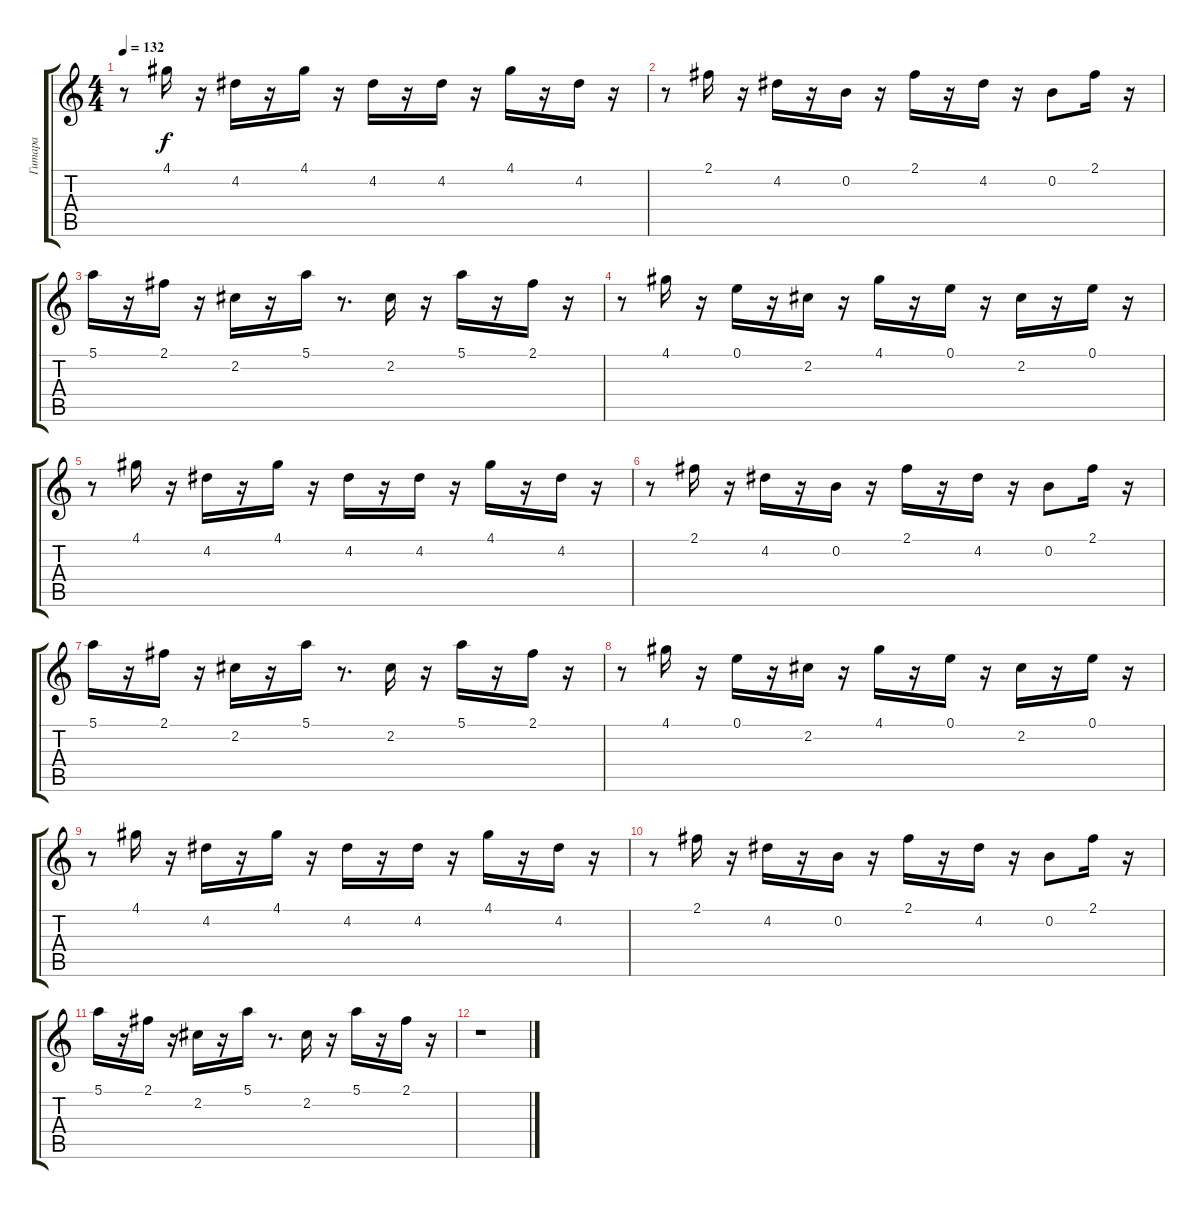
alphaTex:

\track ("Гитара" "Гитара") {instrument electricguitarjazz}
\staff {score tabs}
\tuning (E4 B3 G3 D3 A2 E2) {hide}
\ts (4 4)
\tempo 132
\clef g2
\ks c
r.8{dy f} 4.1.16 r.16 4.2.16 r.16 4.1.16 r.16 4.2.16 r.16 4.2.16 r.16 4.1.16 r.16 4.2.16 r.16 |
r.8 2.1.16 r.16 4.2.16 r.16 0.2.16 r.16 2.1.16 r.16 4.2.16 r.16 0.2.8 2.1.16 r.16 |
5.1.16 r.16 2.1.16 r.16 2.2.16 r.16 5.1.16 r.8{d} 2.2.16 r.16 5.1.16 r.16 2.1.16 r.16 |
r.8 4.1.16 r.16 0.1.16 r.16 2.2.16 r.16 4.1.16 r.16 0.1.16 r.16 2.2.16 r.16 0.1.16 r.16 |
r.8 4.1.16 r.16 4.2.16 r.16 4.1.16 r.16 4.2.16 r.16 4.2.16 r.16 4.1.16 r.16 4.2.16 r.16 |
r.8 2.1.16 r.16 4.2.16 r.16 0.2.16 r.16 2.1.16 r.16 4.2.16 r.16 0.2.8 2.1.16 r.16 |
5.1.16 r.16 2.1.16 r.16 2.2.16 r.16 5.1.16 r.8{d} 2.2.16 r.16 5.1.16 r.16 2.1.16 r.16 |
r.8 4.1.16 r.16 0.1.16 r.16 2.2.16 r.16 4.1.16 r.16 0.1.16 r.16 2.2.16 r.16 0.1.16 r.16 |
r.8 4.1.16 r.16 4.2.16 r.16 4.1.16 r.16 4.2.16 r.16 4.2.16 r.16 4.1.16 r.16 4.2.16 r.16 |
r.8 2.1.16 r.16 4.2.16 r.16 0.2.16 r.16 2.1.16 r.16 4.2.16 r.16 0.2.8 2.1.16 r.16 |
5.1.16 r.16 2.1.16 r.16 2.2.16 r.16 5.1.16 r.8{d} 2.2.16 r.16 5.1.16 r.16 2.1.16 r.16 |
r.1
